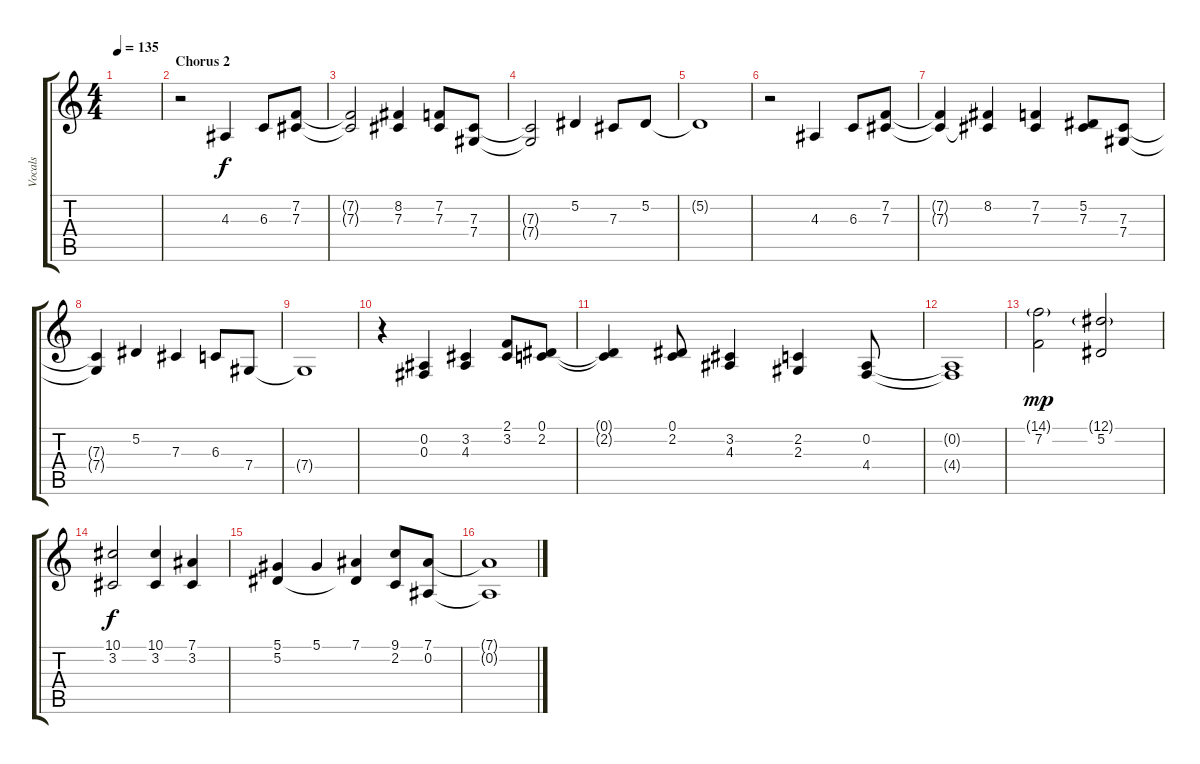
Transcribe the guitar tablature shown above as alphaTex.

\track ("Vocals" "Vocals") {instrument oboe}
\staff {score tabs}
\tuning (Eb4 Bb3 Gb3 Db3 Ab2 Eb2) {hide}
\ts (4 4)
\tempo 135
\clef g2
\ks c
|
\section ("" "Chorus 2")
r.2 4.3.4 6.3.8 (7.2 7.3).8 |
(7.2{t} 7.3{t}).2 (8.2 7.3).4 (7.2 7.3).8 (7.3 7.4).8 |
(7.3{t} 7.4{t}).2 5.2.4 7.3.8 5.2.8 |
5.2{t}.1 |
r.2 4.3.4 6.3.8 (7.2 7.3).8 |
(7.2{t} 7.3{t}).4 (8.2 7.3{t}).4 (7.2 7.3).4 (5.2 7.3).8 (7.3 7.4).8 |
(7.3{t} 7.4{t}).4 5.2.4 7.3.4 6.3.8 7.4.8 |
7.4{t}.1 |
r.4 (0.2 0.3).4 (3.2 4.3).4 (2.1 3.2).8 (0.1 2.2).8 |
(0.1{t} 2.2{t}).4 (0.1 2.2).8 (3.2 4.3).4 (2.2 2.3).4 (0.2 4.4).8 |
(0.2{t} 4.4{t}).1 |
(14.1{g} 7.2).2{dy mp} (12.1{g} 5.2).2 |
(10.1 3.2).2{dy f} (10.1 3.2).4 (7.1 3.2).4 |
(5.1 5.2).4 5.1.4 (7.1 5.2{t}).4 (9.1 2.2).8 (7.1 0.2).8 |
(7.1{t} 0.2{t}).1
